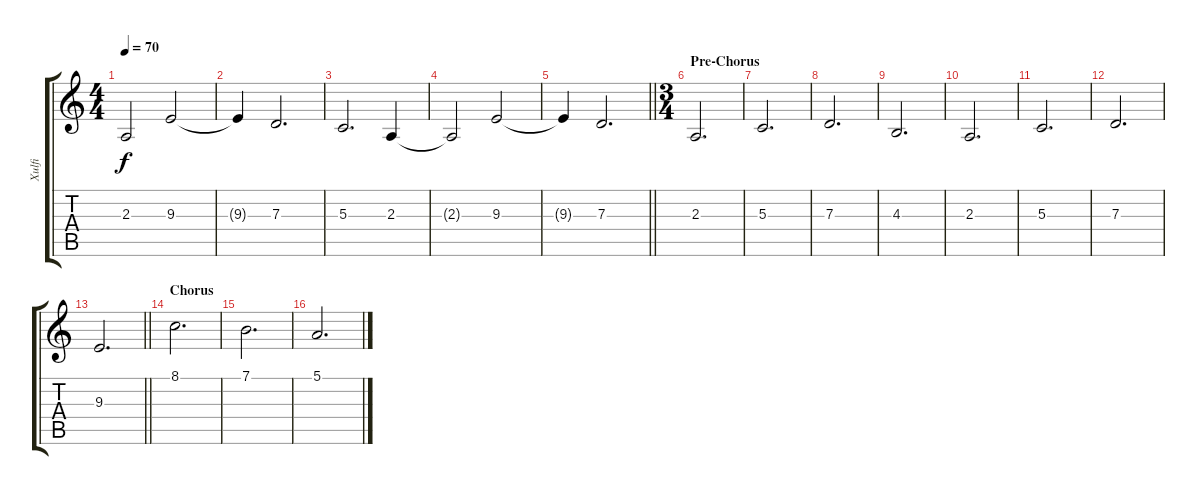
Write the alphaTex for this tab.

\track ("Xulfi" "Xulfi") {instrument stringensemble1}
\staff {score tabs}
\tuning (E4 B3 G3 D3 A2 E2) {hide}
\ts (4 4)
\tempo 70
\clef g2
\ks c
2.3{t}.2{dy f} 9.3.2 |
9.3{t}.4 7.3.2{d} |
5.3.2{d} 2.3.4 |
2.3{t}.2 9.3.2 |
\barLineRight lightlight
9.3{t}.4 7.3.2{d} |
\ts (3 4)
\section ("" "Pre-Chorus")
2.3.2{d} |
5.3.2{d} |
7.3.2{d} |
4.3.2{d} |
2.3.2{d} |
5.3.2{d} |
7.3.2{d} |
\barLineRight lightlight
9.3.2{d} |
\section ("" "Chorus")
8.1.2{d} |
7.1.2{d} |
5.1.2{d}
